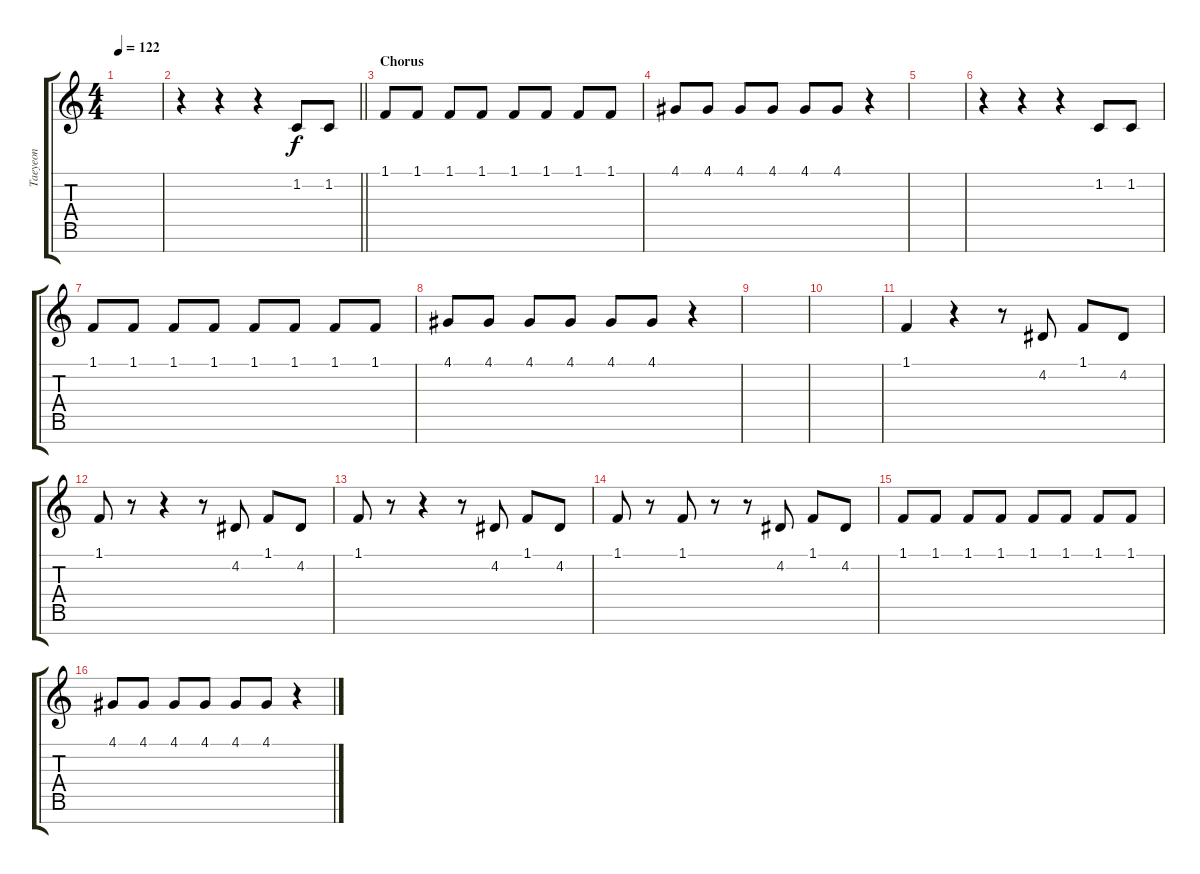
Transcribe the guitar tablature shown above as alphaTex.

\track ("Taeyeon" "Taeyeon") {instrument flute}
\staff {score tabs}
\tuning (E4 B3 G3 D3 A2 E2 B1) {hide}
\ts (4 4)
\tempo 122
\clef g2
\ks c
|
\barLineRight lightlight
r.4 r.4 r.4 1.2.8{volume 9} 1.2.8 |
\section ("" "Chorus")
1.1.8 1.1.8 1.1.8 1.1.8 1.1.8 1.1.8 1.1.8 1.1.8 |
4.1.8 4.1.8 4.1.8 4.1.8 4.1.8 4.1.8 r.4 |
|
r.4 r.4 r.4 1.2.8 1.2.8 |
1.1.8 1.1.8 1.1.8 1.1.8 1.1.8 1.1.8 1.1.8 1.1.8 |
4.1.8 4.1.8 4.1.8 4.1.8 4.1.8 4.1.8 r.4 |
|
|
1.1.4{volume 13} r.4 r.8 4.2.8 1.1.8 4.2.8 |
1.1.8 r.8 r.4 r.8 4.2.8 1.1.8 4.2.8 |
1.1.8 r.8 r.4 r.8 4.2.8 1.1.8 4.2.8 |
1.1.8 r.8 1.1.8 r.8 r.8 4.2.8 1.1.8 4.2.8 |
1.1.8 1.1.8{volume 9} 1.1.8 1.1.8 1.1.8 1.1.8 1.1.8 1.1.8 |
4.1.8 4.1.8 4.1.8 4.1.8 4.1.8 4.1.8 r.4
